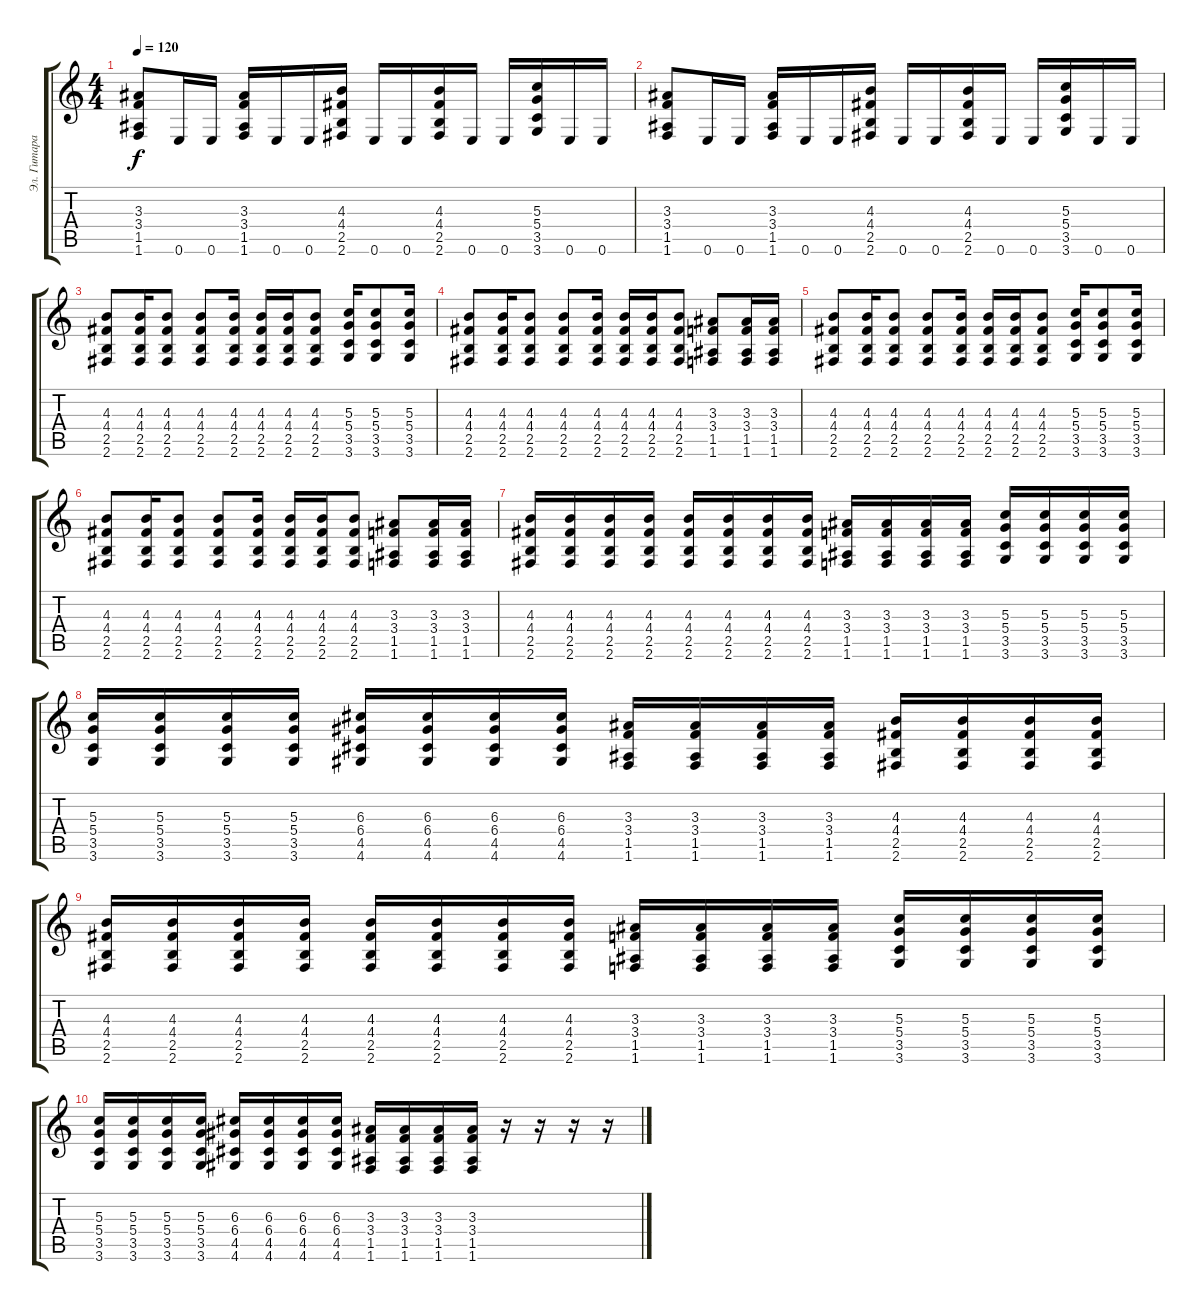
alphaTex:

\track ("Эл. Гитара" "Эл. Гитара") {instrument distortionguitar}
\staff {score tabs}
\tuning (E4 B3 G3 D3 A2 E2) {hide}
\ts (4 4)
\tempo 120
\clef g2
\ks c
(3.3 3.4 1.5 1.6).8{dy f} 0.6.16 0.6.16 (3.3 3.4 1.5 1.6).16 0.6.16 0.6.16 (4.3 4.4 2.5 2.6).16 0.6.16 0.6.16 (4.3 4.4 2.5 2.6).16 0.6.16 0.6.16 (5.3 5.4 3.5 3.6).16 0.6.16 0.6.16 |
(3.3 3.4 1.5 1.6).8 0.6.16 0.6.16 (3.3 3.4 1.5 1.6).16 0.6.16 0.6.16 (4.3 4.4 2.5 2.6).16 0.6.16 0.6.16 (4.3 4.4 2.5 2.6).16 0.6.16 0.6.16 (5.3 5.4 3.5 3.6).16 0.6.16 0.6.16 |
(4.3 4.4 2.5 2.6).8 (4.3 4.4 2.5 2.6).16 (4.3 4.4 2.5 2.6).8 (4.3 4.4 2.5 2.6).8 (4.3 4.4 2.5 2.6).16 (4.3 4.4 2.5 2.6).16 (4.3 4.4 2.5 2.6).16 (4.3 4.4 2.5 2.6).8 (5.3 5.4 3.5 3.6).16 (5.3 5.4 3.5 3.6).8 (5.3 5.4 3.5 3.6).16 |
(4.3 4.4 2.5 2.6).8 (4.3 4.4 2.5 2.6).16 (4.3 4.4 2.5 2.6).8 (4.3 4.4 2.5 2.6).8 (4.3 4.4 2.5 2.6).16 (4.3 4.4 2.5 2.6).16 (4.3 4.4 2.5 2.6).16 (4.3 4.4 2.5 2.6).8 (3.3 3.4 1.5 1.6).8 (3.3 3.4 1.5 1.6).16 (3.3 3.4 1.5 1.6).16 |
(4.3 4.4 2.5 2.6).8 (4.3 4.4 2.5 2.6).16 (4.3 4.4 2.5 2.6).8 (4.3 4.4 2.5 2.6).8 (4.3 4.4 2.5 2.6).16 (4.3 4.4 2.5 2.6).16 (4.3 4.4 2.5 2.6).16 (4.3 4.4 2.5 2.6).8 (5.3 5.4 3.5 3.6).16 (5.3 5.4 3.5 3.6).8 (5.3 5.4 3.5 3.6).16 |
(4.3 4.4 2.5 2.6).8 (4.3 4.4 2.5 2.6).16 (4.3 4.4 2.5 2.6).8 (4.3 4.4 2.5 2.6).8 (4.3 4.4 2.5 2.6).16 (4.3 4.4 2.5 2.6).16 (4.3 4.4 2.5 2.6).16 (4.3 4.4 2.5 2.6).8 (3.3 3.4 1.5 1.6).8 (3.3 3.4 1.5 1.6).16 (3.3 3.4 1.5 1.6).16 |
(4.3 4.4 2.5 2.6).16 (4.3 4.4 2.5 2.6).16 (4.3 4.4 2.5 2.6).16 (4.3 4.4 2.5 2.6).16 (4.3 4.4 2.5 2.6).16 (4.3 4.4 2.5 2.6).16 (4.3 4.4 2.5 2.6).16 (4.3 4.4 2.5 2.6).16 (3.3 3.4 1.5 1.6).16 (3.3 3.4 1.5 1.6).16 (3.3 3.4 1.5 1.6).16 (3.3 3.4 1.5 1.6).16 (5.3 5.4 3.5 3.6).16 (5.3 5.4 3.5 3.6).16 (5.3 5.4 3.5 3.6).16 (5.3 5.4 3.5 3.6).16 |
(5.3 5.4 3.5 3.6).16 (5.3 5.4 3.5 3.6).16 (5.3 5.4 3.5 3.6).16 (5.3 5.4 3.5 3.6).16 (6.3 6.4 4.5 4.6).16 (6.3 6.4 4.5 4.6).16 (6.3 6.4 4.5 4.6).16 (6.3 6.4 4.5 4.6).16 (3.3 3.4 1.5 1.6).16 (3.3 3.4 1.5 1.6).16 (3.3 3.4 1.5 1.6).16 (3.3 3.4 1.5 1.6).16 (4.3 4.4 2.5 2.6).16 (4.3 4.4 2.5 2.6).16 (4.3 4.4 2.5 2.6).16 (4.3 4.4 2.5 2.6).16 |
(4.3 4.4 2.5 2.6).16 (4.3 4.4 2.5 2.6).16 (4.3 4.4 2.5 2.6).16 (4.3 4.4 2.5 2.6).16 (4.3 4.4 2.5 2.6).16 (4.3 4.4 2.5 2.6).16 (4.3 4.4 2.5 2.6).16 (4.3 4.4 2.5 2.6).16 (3.3 3.4 1.5 1.6).16 (3.3 3.4 1.5 1.6).16 (3.3 3.4 1.5 1.6).16 (3.3 3.4 1.5 1.6).16 (5.3 5.4 3.5 3.6).16 (5.3 5.4 3.5 3.6).16 (5.3 5.4 3.5 3.6).16 (5.3 5.4 3.5 3.6).16 |
(5.3 5.4 3.5 3.6).16 (5.3 5.4 3.5 3.6).16 (5.3 5.4 3.5 3.6).16 (5.3 5.4 3.5 3.6).16 (6.3 6.4 4.5 4.6).16 (6.3 6.4 4.5 4.6).16 (6.3 6.4 4.5 4.6).16 (6.3 6.4 4.5 4.6).16 (3.3 3.4 1.5 1.6).16 (3.3 3.4 1.5 1.6).16 (3.3 3.4 1.5 1.6).16 (3.3 3.4 1.5 1.6).16 r.16 r.16 r.16 r.16
